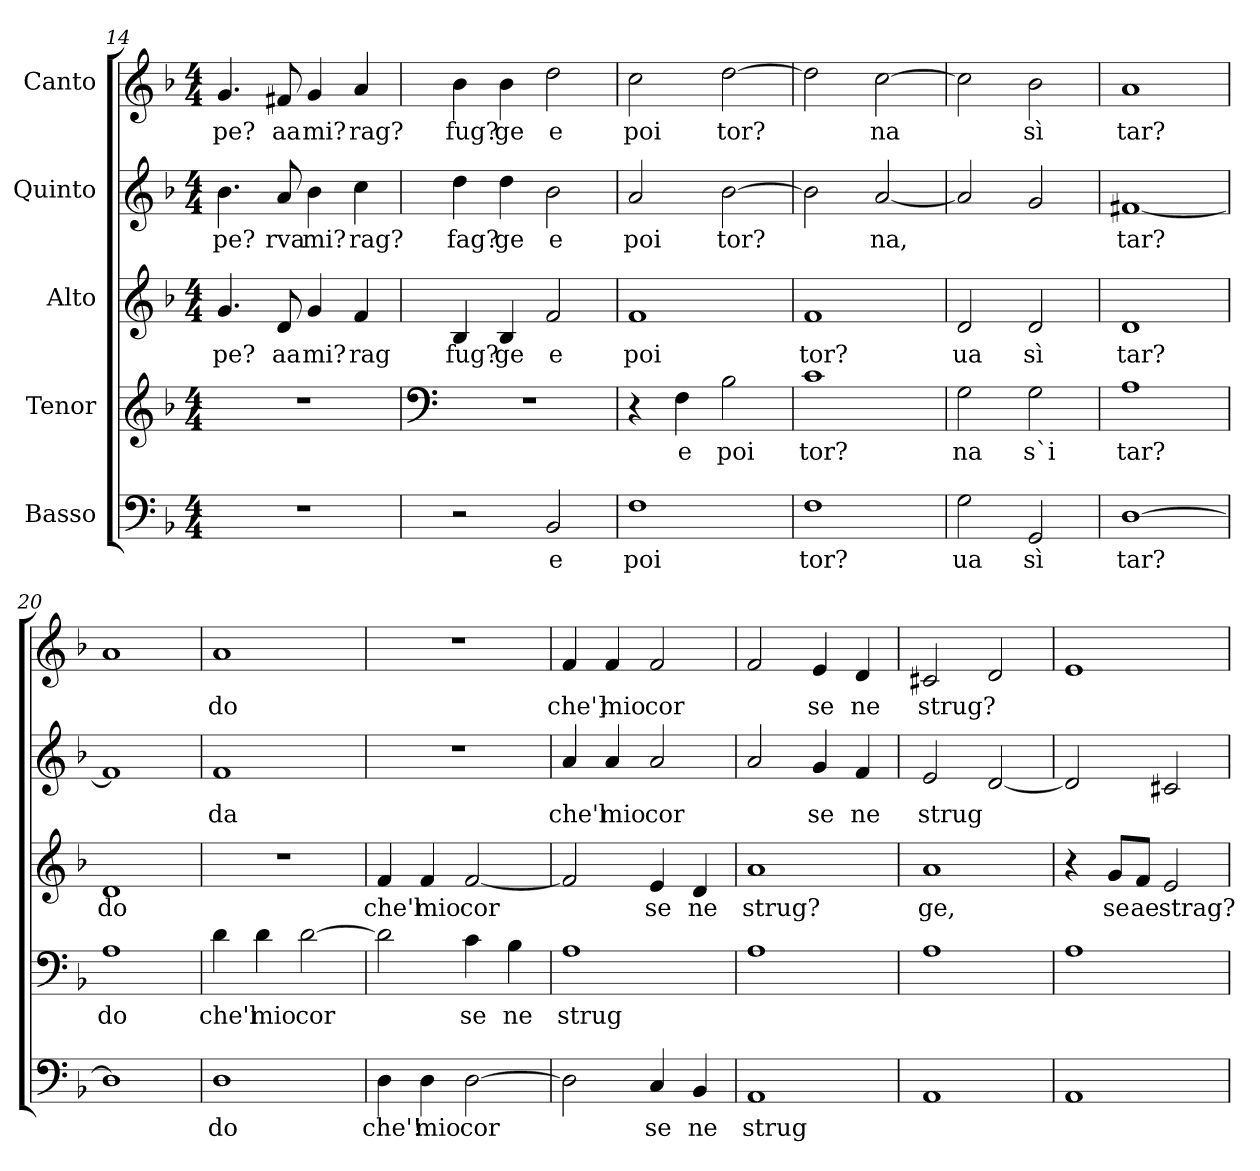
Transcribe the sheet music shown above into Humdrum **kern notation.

**kern	**text	**kern	**text	**kern	**text	**kern	**text	**kern	**text
*part5	*part5	*part4	*part4	*part3	*part3	*part2	*part2	*part1	*part1
*staff5	*staff5	*staff4	*staff4	*staff3	*staff3	*staff2	*staff2	*staff1	*staff1
*I"Basso	*	*I"Tenor	*	*I"Alto	*	*I"Quinto	*	*I"Canto	*
*clefF4	*	*clefG2	*	*clefG2	*	*clefG2	*	*clefG2	*
*k[b-]	*	*k[b-]	*	*k[b-]	*	*k[b-]	*	*k[b-]	*
*F:	*	*F:	*	*F:	*	*F:	*	*F:	*
*M4/4	*	*M4/4	*	*M4/4	*	*M4/4	*	*M4/4	*
=14	=14	=14	=14	=14	=14	=14	=14	=14	=14
!	!	!	!	!	!LO:LY:b	!	!LO:LY:b	!	!LO:LY:b
1r	.	1r	.	4.g/	pe?	4.b-\	pe?	4.g/	pe?
!	!	!	!	!	!LO:LY:b	!	!LO:LY:b	!	!LO:LY:b
.	.	.	.	8d/	aa	8a/	rva	8f#X/	aa
!	!	!	!	!	!LO:LY:b	!	!LO:LY:b	!	!LO:LY:b
.	.	.	.	4g/	mi?	4b-\	mi?	4g/	mi?
!	!	!	!	!	!LO:LY:b	!	!LO:LY:b	!	!LO:LY:b
.	.	.	.	4f/	rag	4cc\	rag?	4a/	rag?
=15	=15	=15	=15	=15	=15	=15	=15	=15	=15
*	*	*clefF4	*	*	*	*	*	*	*
!	!	!	!	!	!LO:LY:b	!	!LO:LY:b	!	!LO:LY:b
2r	.	1r	.	4B-/	fug?	4dd\	fag?	4b-\	fug?
!	!	!	!	!	!LO:LY:b	!	!LO:LY:b	!	!LO:LY:b
.	.	.	.	4B-/	ge	4dd\	ge	4b-\	ge
!	!LO:LY:b	!	!	!	!LO:LY:b	!	!LO:LY:b	!	!LO:LY:b
2BB-/	e	.	.	2f/	e	2b-\	e	2dd\	e
=16	=16	=16	=16	=16	=16	=16	=16	=16	=16
!	!LO:LY:b	!	!	!	!LO:LY:b	!	!LO:LY:b	!	!LO:LY:b
1F	poi	4r	.	1f	poi	2a/	poi	2cc\	poi
!	!	!	!LO:LY:b	!	!	!	!	!	!
.	.	4F\	e	.	.	.	.	.	.
!	!	!	!LO:LY:b	!	!	!	!LO:LY:b	!	!LO:LY:b
.	.	2B-\	poi	.	.	[2b-\	tor?	[2dd\	tor?
=17	=17	=17	=17	=17	=17	=17	=17	=17	=17
!	!LO:LY:b	!	!LO:LY:b	!	!LO:LY:b	!	!	!	!
1F	tor?	1c	tor?	1f	tor?	2b-\]	.	2dd\]	.
!	!	!	!	!	!	!	!LO:LY:b	!	!LO:LY:b
.	.	.	.	.	.	[2a/	na,	[2cc\	na
=18	=18	=18	=18	=18	=18	=18	=18	=18	=18
!	!LO:LY:b	!	!LO:LY:b	!	!LO:LY:b	!	!	!	!
2G\	ua	2G\	na	2d/	ua	2a/]	.	2cc\]	.
!	!LO:LY:b	!	!LO:LY:b	!	!LO:LY:b	!	!	!	!LO:LY:b
2GG/	sì	2G\	s`i	2d/	sì	2g/	.	2b-\	sì
=19	=19	=19	=19	=19	=19	=19	=19	=19	=19
!	!LO:LY:b	!	!LO:LY:b	!	!LO:LY:b	!	!LO:LY:b	!	!LO:LY:b
[1D	tar?	1A	tar?	1d	tar?	[1f#X	tar?	1a	tar?
=20	=20	=20	=20	=20	=20	=20	=20	=20	=20
!	!	!	!LO:LY:b	!	!LO:LY:b	!	!	!	!
1D]	.	1A	do	1d	do	1f#]	.	1a	.
=21	=21	=21	=21	=21	=21	=21	=21	=21	=21
!	!LO:LY:b	!	!LO:LY:b	!	!	!	!LO:LY:b	!	!LO:LY:b
1D	do	4d\	che'l	1r	.	1f	da	1a	do
!	!	!	!LO:LY:b	!	!	!	!	!	!
.	.	4d\	mio	.	.	.	.	.	.
!	!	!	!LO:LY:b	!	!	!	!	!	!
.	.	[2d\	cor	.	.	.	.	.	.
=22	=22	=22	=22	=22	=22	=22	=22	=22	=22
!	!LO:LY:b	!	!	!	!LO:LY:b	!	!	!	!
4D\	che'!	2d\]	.	4f/	che'l	1r	.	1r	.
!	!LO:LY:b	!	!	!	!LO:LY:b	!	!	!	!
4D\	mio	.	.	4f/	mio	.	.	.	.
!	!LO:LY:b	!	!LO:LY:b	!	!LO:LY:b	!	!	!	!
[2D\	cor	4c\	se	[2f/	cor	.	.	.	.
!	!	!	!LO:LY:b	!	!	!	!	!	!
.	.	4B-\	ne	.	.	.	.	.	.
=23	=23	=23	=23	=23	=23	=23	=23	=23	=23
!	!	!	!LO:LY:b	!	!	!	!LO:LY:b	!	!LO:LY:b
2D\]	.	1A	strug	2f/]	.	4a/	che'l	4f/	che']
!	!	!	!	!	!	!	!LO:LY:b	!	!LO:LY:b
.	.	.	.	.	.	4a/	mio	4f/	mio
!	!LO:LY:b	!	!	!	!LO:LY:b	!	!LO:LY:b	!	!LO:LY:b
4C/	se	.	.	4e/	se	2a/	cor	2f/	cor
!	!LO:LY:b	!	!	!	!LO:LY:b	!	!	!	!
4BB-/	ne	.	.	4d/	ne	.	.	.	.
=24	=24	=24	=24	=24	=24	=24	=24	=24	=24
!	!LO:LY:b	!	!	!	!LO:LY:b	!	!	!	!
1AA	strug	1A	.	1a	strug?	2a/	.	2f/	.
!	!	!	!	!	!	!	!LO:LY:b	!	!LO:LY:b
.	.	.	.	.	.	4g/	se	4e/	se
!	!	!	!	!	!	!	!LO:LY:b	!	!LO:LY:b
.	.	.	.	.	.	4f/	ne	4d/	ne
=25	=25	=25	=25	=25	=25	=25	=25	=25	=25
!	!	!	!	!	!LO:LY:b	!	!LO:LY:b	!	!LO:LY:b
1AA	.	1A	.	1a	ge,	2e/	strug	2c#X/	strug?
.	.	.	.	.	.	[2d/	.	2d/	.
=26	=26	=26	=26	=26	=26	=26	=26	=26	=26
1AA	.	1A	.	4r	.	2d/]	.	1e	.
!	!	!	!	!	!LO:LY:b	!	!	!	!
.	.	.	.	8g/L	se	.	.	.	.
!	!	!	!	!	!LO:LY:b	!	!	!	!
.	.	.	.	8f/J	ae	.	.	.	.
!	!	!	!	!	!LO:LY:b	!	!	!	!
.	.	.	.	2e/	strag?	2c#X/	.	.	.
=	=	=	=	=	=	=	=	=	=
*-	*-	*-	*-	*-	*-	*-	*-	*-	*-
